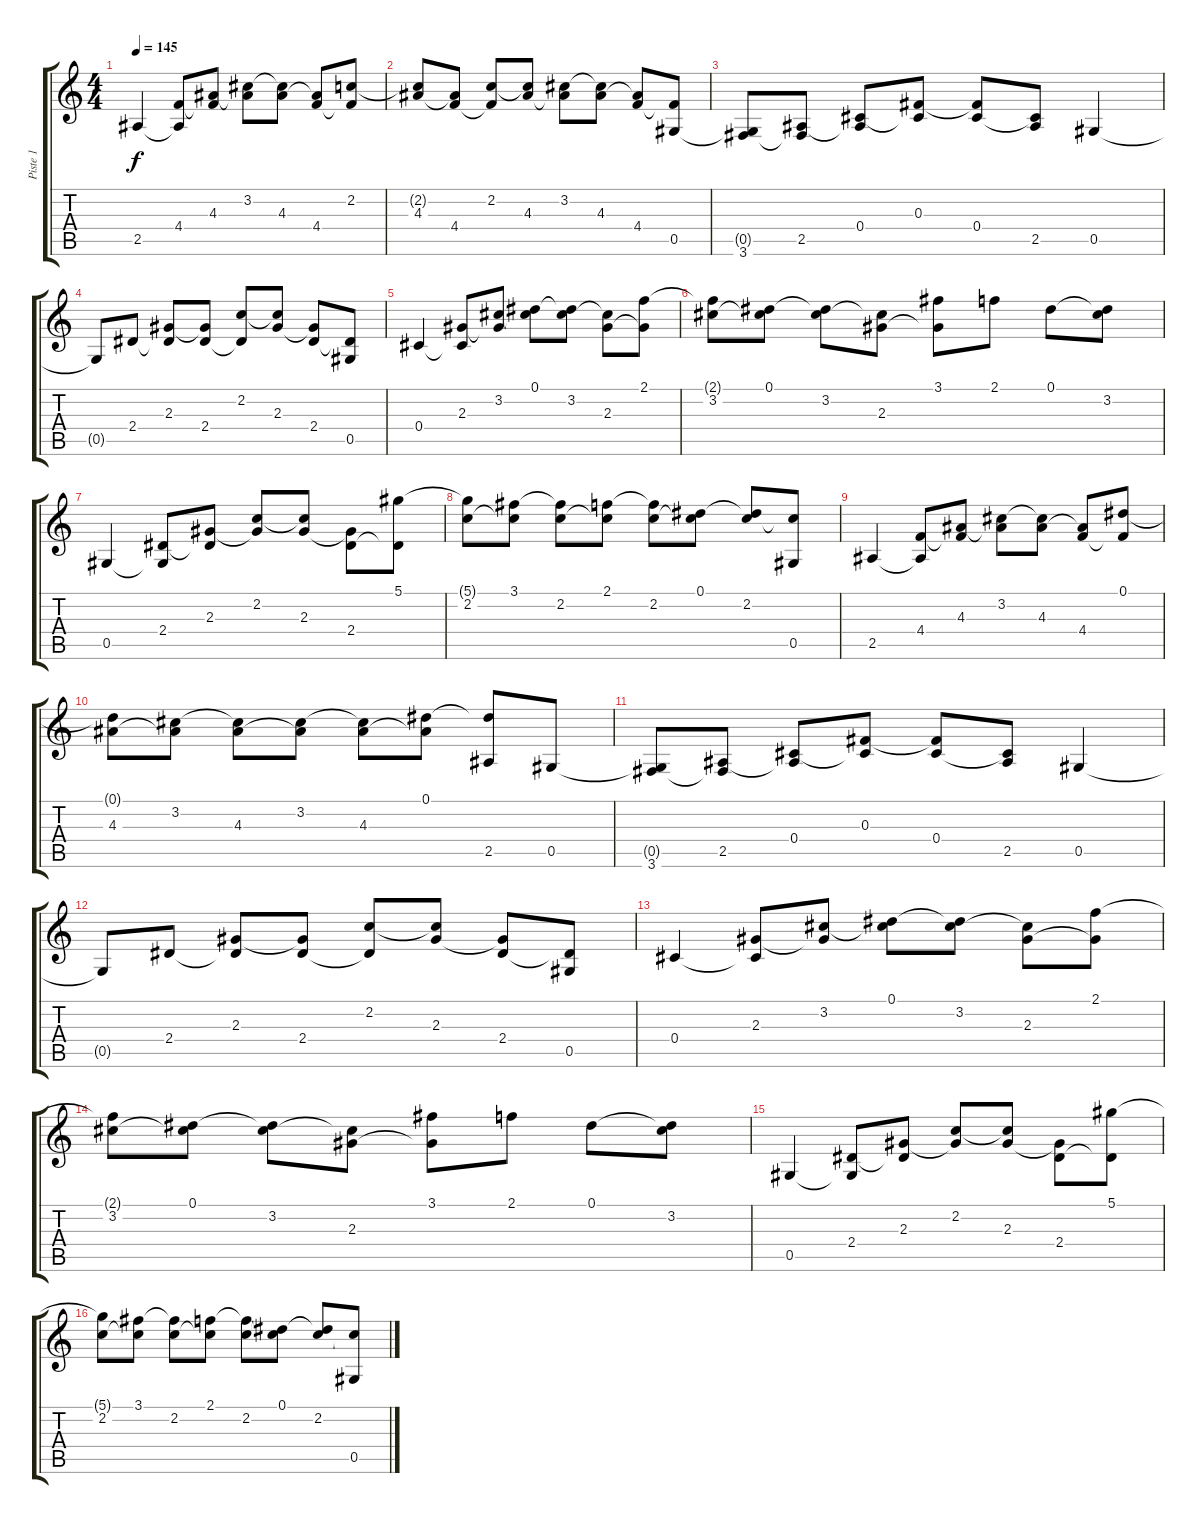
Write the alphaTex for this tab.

\track ("Piste 1" "Piste 1") {instrument acousticguitarsteel}
\staff {score tabs}
\tuning (Eb4 Bb3 Gb3 Db3 Ab2 Eb2) {hide}
\ts (4 4)
\tempo 145
\clef g2
\ks c
2.5.4{dy f} (4.4 2.5{t}).8 (4.3 4.4{t}).8 (3.2 4.3{t}).8 (3.2{t} 4.3).8 (4.3{t} 4.4).8 (2.2 4.4{t}).8 |
(2.2{t} 4.3).8 (4.3{t} 4.4).8 (2.2 4.4{t}).8 (2.2{t} 4.3).8 (3.2 4.3{t}).8 (3.2{t} 4.3).8 (4.3{t} 4.4).8 (4.4{t} 0.5).8 |
(0.5{t} 3.6).8 (2.5 3.6{t}).8 (0.4 2.5{t}).8 (0.3 0.4{t}).8 (0.3{t} 0.4).8 (0.4{t} 2.5).8 0.5.4 |
0.5{t}.8 2.4.8 (2.3 2.4{t}).8 (2.3{t} 2.4).8 (2.2 2.4{t}).8 (2.2{t} 2.3).8 (2.3{t} 2.4).8 (2.4{t} 0.5).8 |
0.4.4 (2.3 0.4{t}).8 (3.2 2.3{t}).8 (0.1 3.2{t}).8 (0.1{t} 3.2).8 (3.2{t} 2.3).8 (2.1 2.3{t}).8 |
(2.1{t} 3.2).8 (0.1 3.2{t}).8 (0.1{t} 3.2).8 (3.2{t} 2.3).8 (3.1 2.3{t}).8 2.1.8 0.1.8 (0.1{t} 3.2).8 |
0.5.4 (2.4 0.5{t}).8 (2.3 2.4{t}).8 (2.2 2.3{t}).8 (2.2{t} 2.3).8 (2.3{t} 2.4).8 (5.1 2.4{t}).8 |
(5.1{t} 2.2).8 (3.1 2.2{t}).8 (3.1{t} 2.2).8 (2.1 2.2{t}).8 (2.1{t} 2.2).8 (0.1 2.2{t}).8 (0.1{t} 2.2).8 (2.2{t} 0.5).8 |
2.5.4 (4.4 2.5{t}).8 (4.3 4.4{t}).8 (3.2 4.3{t}).8 (3.2{t} 4.3).8 (4.3{t} 4.4).8 (0.1 4.4{t}).8 |
(0.1{t} 4.3).8 (3.2 4.3{t}).8 (3.2{t} 4.3).8 (3.2 4.3{t}).8 (3.2{t} 4.3).8 (0.1 4.3{t}).8 (0.1{t} 2.5).8 0.5.8 |
(0.5{t} 3.6).8 (2.5 3.6{t}).8 (0.4 2.5{t}).8 (0.3 0.4{t}).8 (0.3{t} 0.4).8 (0.4{t} 2.5).8 0.5.4 |
0.5{t}.8 2.4.8 (2.3 2.4{t}).8 (2.3{t} 2.4).8 (2.2 2.4{t}).8 (2.2{t} 2.3).8 (2.3{t} 2.4).8 (2.4{t} 0.5).8 |
0.4.4 (2.3 0.4{t}).8 (3.2 2.3{t}).8 (0.1 3.2{t}).8 (0.1{t} 3.2).8 (3.2{t} 2.3).8 (2.1 2.3{t}).8 |
(2.1{t} 3.2).8 (0.1 3.2{t}).8 (0.1{t} 3.2).8 (3.2{t} 2.3).8 (3.1 2.3{t}).8 2.1.8 0.1.8 (0.1{t} 3.2).8 |
0.5.4 (2.4 0.5{t}).8 (2.3 2.4{t}).8 (2.2 2.3{t}).8 (2.2{t} 2.3).8 (2.3{t} 2.4).8 (5.1 2.4{t}).8 |
(5.1{t} 2.2).8 (3.1 2.2{t}).8 (3.1{t} 2.2).8 (2.1 2.2{t}).8 (2.1{t} 2.2).8 (0.1 2.2{t}).8 (0.1{t} 2.2).8 (2.2{t} 0.5).8
